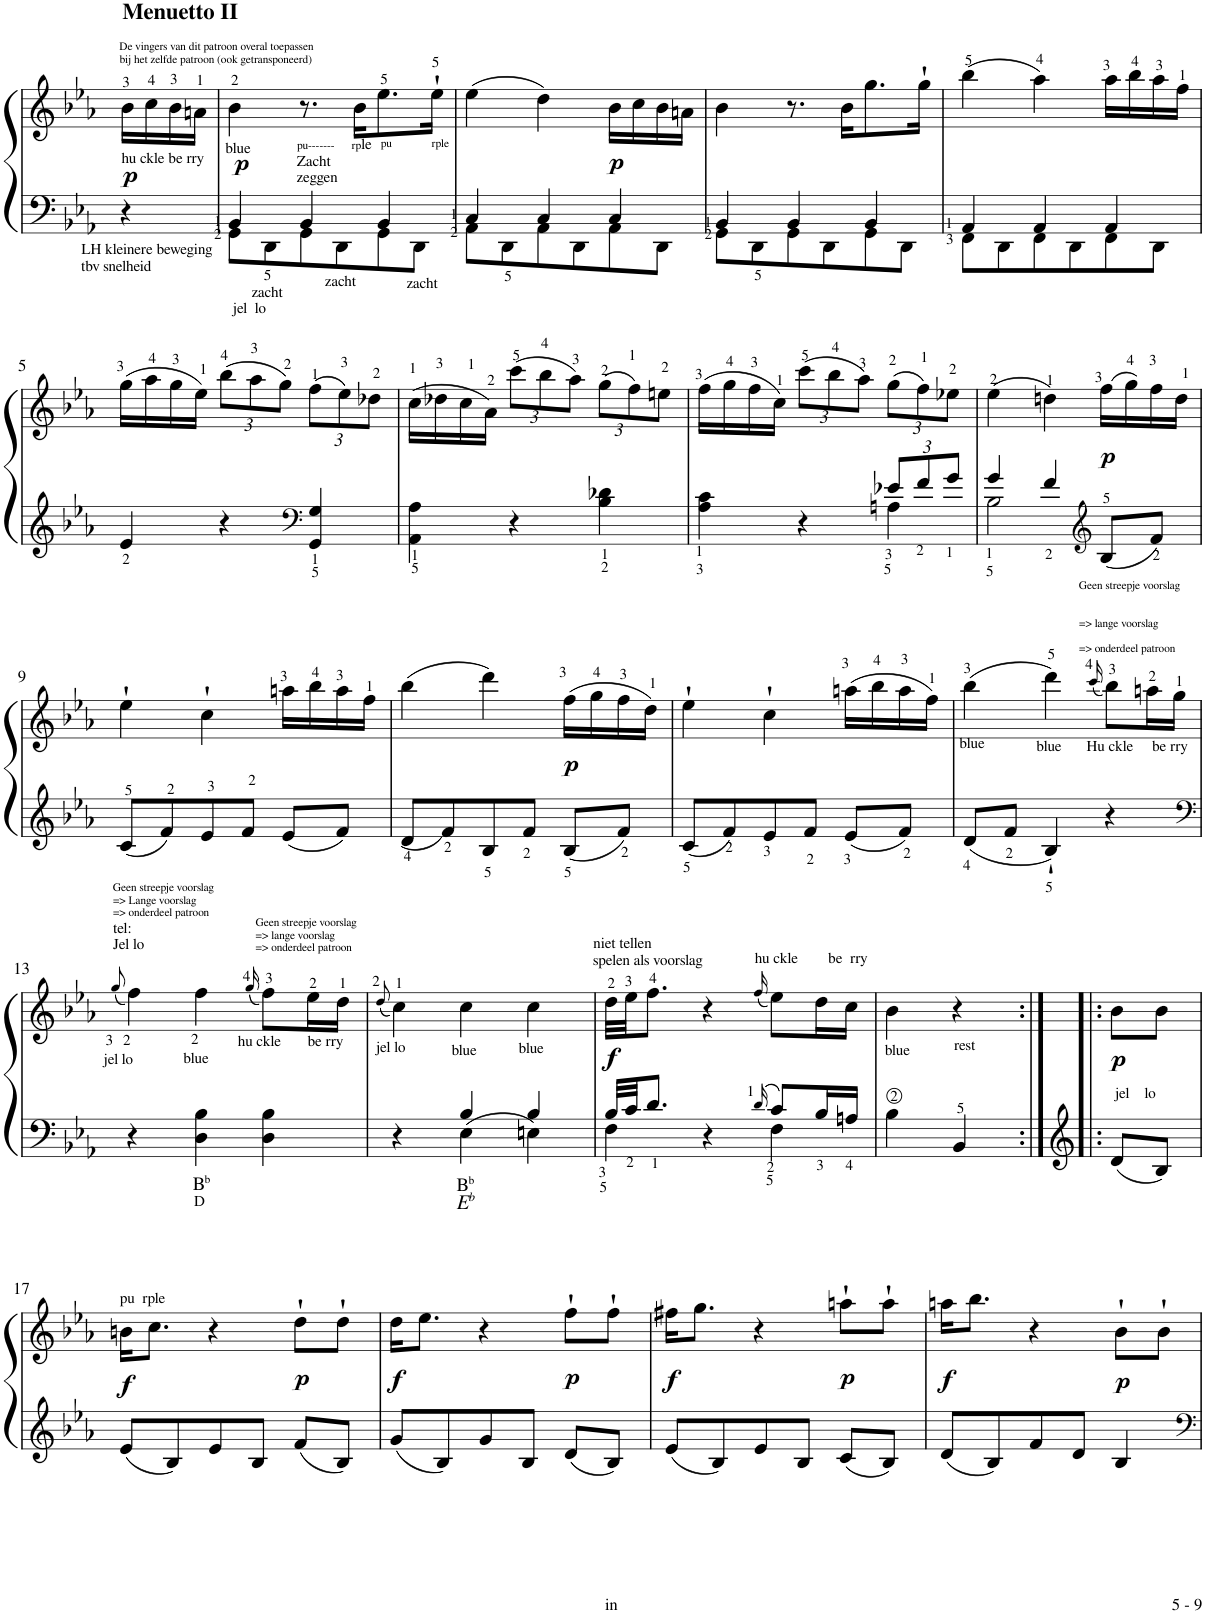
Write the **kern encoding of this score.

**kern	**kern	**dynam
*part1	*part1	*part1
*staff2	*staff1	*staff1/2
*I"Piano	*	*
*I'Pno.	*	*
!!LO:PB:g=z
*stria5	*stria5	*
*clefG2	*clefG2	*
*k[b-e-a-]	*k[b-e-a-]	*
*M3/4	*M3/4	*
=	=	=
!	!LO:TX:a:B:t=Menuetto II	!
!	!LO:TX:b:t=hu ckle be rry	!
!	!LO:TX:a:t=De vingers van dit patroon overal toepassen	!
!	!LO:TX:a:t=bij het zelfde patroon (ook getransponeerd)	!
!LO:TX:b:t=LH kleinere beweging	!	!
!LO:TX:b:t=tbv snelheid	!	!
!	!	!LO:DY:b
4r	16b-\LL	p
.	16cc\	.
.	16b-\	.
.	16an\JJ	.
=1	=1	=1
*^	*	*
!	!	!LO:TX:b:t=blue	!
!LO:TX:b:t=jel  lo	!	!	!
!	!	!	!LO:DY:a=2
8e-\L	4g/	4b-\	p
8B-\	.	.	.
!	!	!LO:TX:b:t=pu-------      rp	!
!	!	!LO:TX:b:t=le	!
!	!	!LO:TX:b:t=Zacht	!
!	!	!LO:TX:b:t=zeggen	!
8e-\	4g/	8.r	.
!LO:TX:b:t=zacht	!	!	!
8B-\	.	.	.
.	.	16b-\KL	.
!	!	!LO:TX:b:t=pu              rple	!
8e-\	4g/	8.ee-\	.
!LO:TX:b:t=zacht	!	!	!
8B-\J	.	.	.
.	.	16ee-`\Jk	.
=2	=2	=2	=2
8f\L	4a-/	(4ee-\	.
8B-\	.	.	.
8f\	4a-/	4dd\)	.
8B-\	.	.	.
!	!	!	!LO:DY:b
8f\	4a-/	16b-\LL	p
.	.	16cc\	.
8B-\J	.	16b-\	.
.	.	16an\JJ	.
=3	=3	=3	=3
8e-\L	4g/	4b-\	.
8B-\	.	.	.
8e-\	4g/	8.r	.
8B-\	.	.	.
.	.	16b-\KL	.
8e-\	4g/	8.gg\	.
8B-\J	.	.	.
.	.	16gg`\Jk	.
=4	=4	=4	=4
8d\L	4f/	(4bb-\	.
8B-\	.	.	.
8d\	4f/	4aa-\)	.
8B-\	.	.	.
8d\	4f/	16aa-\LL	.
.	.	16bb-\	.
8B-\J	.	16aa-\	.
.	.	16ff\JJ	.
*v	*v	*	*
!!LO:LB:g=z
=5	=5	=5
4e-/	(16gg\LL	.
.	16aa-\	.
.	16gg\	.
.	16ee-\JJ)	.
*	*Xbrackettup	*
4r	(12bb-\L	.
.	12aa-\	.
.	12gg\J)	.
*clefF4	*	*
4GG/ 4G/	(12ff\L	.
.	12ee-\)	.
.	12dd-X\J	.
=6	=6	=6
4AA-\ 4A-\	(>16cc\LL	.
.	16dd-X\	.
.	16cc\	.
.	16a-\JJ)	.
4r	(12ccc\L	.
.	12bb-\	.
.	12aa-\J)	.
4B-\ 4d-X\	(12gg\L	.
.	12ff\)	.
.	12een\J	.
=7	=7	=7
*^	*	*
4A-\ 4c\	2ryy	(16ff\LL	.
.	.	16gg\	.
.	.	16ff\	.
.	.	16cc\JJ)	.
4r	.	(12ccc\L	.
.	.	12bb-\	.
.	.	12aa-\J)	.
*Xbrackettup	*	*	*
12e-X/L	4An\	(12gg\L	.
12f/	.	12ff\)	.
12g/J	.	12ee-X\J	.
=8	=8	=8	=8
4g/	2B-\	(4ee-\	.
4f/	.	4ddn\)	.
*clefG2	*	*	*
!	!	!	!LO:DY:b
8B-/L	4ryy	(16ff\LL	p
.	.	16gg\)	.
8f/J	.	16ff\	.
.	.	16dd\JJ	.
*v	*v	*	*
!!LO:LB:g=z
=9	=9	=9
8c/L	4ee-`\	.
8f/	.	.
8e-/	4cc`\	.
8f/J	.	.
8e-/L	16aan\LL	.
.	16bb-\	.
8f/J	16aa\	.
.	16ff\JJ	.
=10	=10	=10
8d/L	(4bb-\	.
8f/	.	.
8B-/	4ddd\)	.
8f/J	.	.
!	!	!LO:DY:b
8B-/L	(16ff\LL	p
.	16gg\	.
8f/J	16ff\	.
.	16dd\JJ)	.
=11	=11	=11
8c/L	4ee-`\	.
8f/	.	.
8e-/	4cc`\	.
8f/J	.	.
8e-/L	(16aan\LL	.
.	16bb-\	.
8f/J	16aa\	.
.	16ff\JJ)	.
=12	=12	=12
!	!LO:TX:b:t=blue	!
8d/L	(4bb-\	.
8f/J	.	.
!	!LO:TX:b:t=blue	!
4B-`/	4ddd\)	.
.	(16qccc/	.
!	!LO:TX:a:t=Geen streepje voorslag	!
!	!LO:TX:a:t==> lange voorslag	!
!	!LO:TX:a:t==> onderdeel patroon	!
!	!LO:TX:b:t=Hu ckle     be rry	!
4r	8bb-\L)	.
.	16aan\L	.
.	16gg\JJ	.
!!LO:LB:g=z
=13	=13	=13
*clefF4	*	*
.	(8qgg/	.
!	!LO:TX:a:t=Geen streepje voorslag	!
!	!LO:TX:a:t==> Lange voorslag	!
!	!LO:TX:a:t==> onderdeel patroon	!
!	!LO:TX:a:t=tel&colon;	!
!	!LO:TX:a:t=Jel lo	!
!	!LO:TX:b:t=jel lo	!
4r	4ff\)	.
!	!LO:TX:b:t=blue	!
!LO:TX:b:t=B	!	!
!LO:TX:b:t=b	!	!
!LO:TX:b:t=D	!	!
4D\ 4B-\	4ff\	.
.	(16qgg/	.
!	!LO:TX:b:t=hu ckle       be rry	!
!	!LO:TX:a:t=Geen streepje voorslag	!
!	!LO:TX:a:t==> lange voorslag	!
!	!LO:TX:a:t==> onderdeel patroon	!
4D\ 4B-\	8ff\L)	.
.	16ee-\L	.
.	16dd\JJ	.
=14	=14	=14
.	(8qdd/	.
*^	*	*
!	!	!LO:TX:b:t=jel lo	!
4r	4ryy	4cc\)	.
!	!	!LO:TX:b:t=blue	!
!LO:TX:b:t=B	!	!	!
!LO:TX:b:t=b	!	!	!
!LO:TX:b:i:t=E	!	!	!
!LO:TX:b:t=b	!	!	!
4E-\	4B-/	4cc\	.
!	!	!LO:TX:b:t=blue	!
4En\	4B-/	4cc\	.
=15	=15	=15	=15
!	!	!LO:TX:a:t=niet tellen	!
!	!	!LO:TX:a:t=spelen als voorslag	!
!	!	!	!LO:DY:b
32B-/LLL	4F\	32dd\LLL	f
32c/JJ	.	32ee-\JJ	.
8.d/J	.	8.ff\J	.
4r	4ryy	4r	.
16qd/	.	(16qff/	.
!	!	!LO:TX:a:t=hu ckle        be  rry	!
8c/L	4F\	8ee-\L)	.
16B-/L	.	16dd\L	.
16An/JJ	.	16cc\JJ	.
*v	*v	*	*
=16	=16	=16
!	!LO:TX:b:t=blue	!
4B-\	4b-\	.
!	!LO:TX:b:t=rest	!
4BB-/	4r	.
=16X1:|!|:	=16X1:|!|:	=16X1:|!|:
!LO:TX:a:t=jel    lo	!	!
!	!	!LO:DY:b
8d/L	8b-\L	p
8B-/J	8b-\J	.
!!LO:LB:g=z
=17	=17	=17
!	!LO:TX:a:t=pu  rple	!
!	!	!LO:DY:b
8e-/L	16bn\KL	f
.	8.cc\J	.
8B-/	.	.
8e-/	4r	.
8B-/J	.	.
!	!	!LO:DY:b
8f/L	8dd`\L	p
8B-/J	8dd`\J	.
=18	=18	=18
!	!	!LO:DY:b
8g/L	16dd\KL	f
.	8.ee-\J	.
8B-/	.	.
8g/	4r	.
8B-/J	.	.
!	!	!LO:DY:b
8d/L	8ff`\L	p
8B-/J	8ff`\J	.
=19	=19	=19
!	!	!LO:DY:b
8e-/L	16ff#X\KL	f
.	8.gg\J	.
8B-/	.	.
8e-/	4r	.
8B-/J	.	.
!	!	!LO:DY:b
8c/L	8aan`\L	p
8B-/J	8aa`\J	.
=20	=20	=20
!	!	!LO:DY:b
8d/L	16aan\KL	f
.	8.bb-\J	.
8B-/	.	.
8f/	4r	.
8d/J	.	.
!	!	!LO:DY:b
4B-/	8b-`\L	p
.	8b-`\J	.
=	=	=
*-	*-	*-
